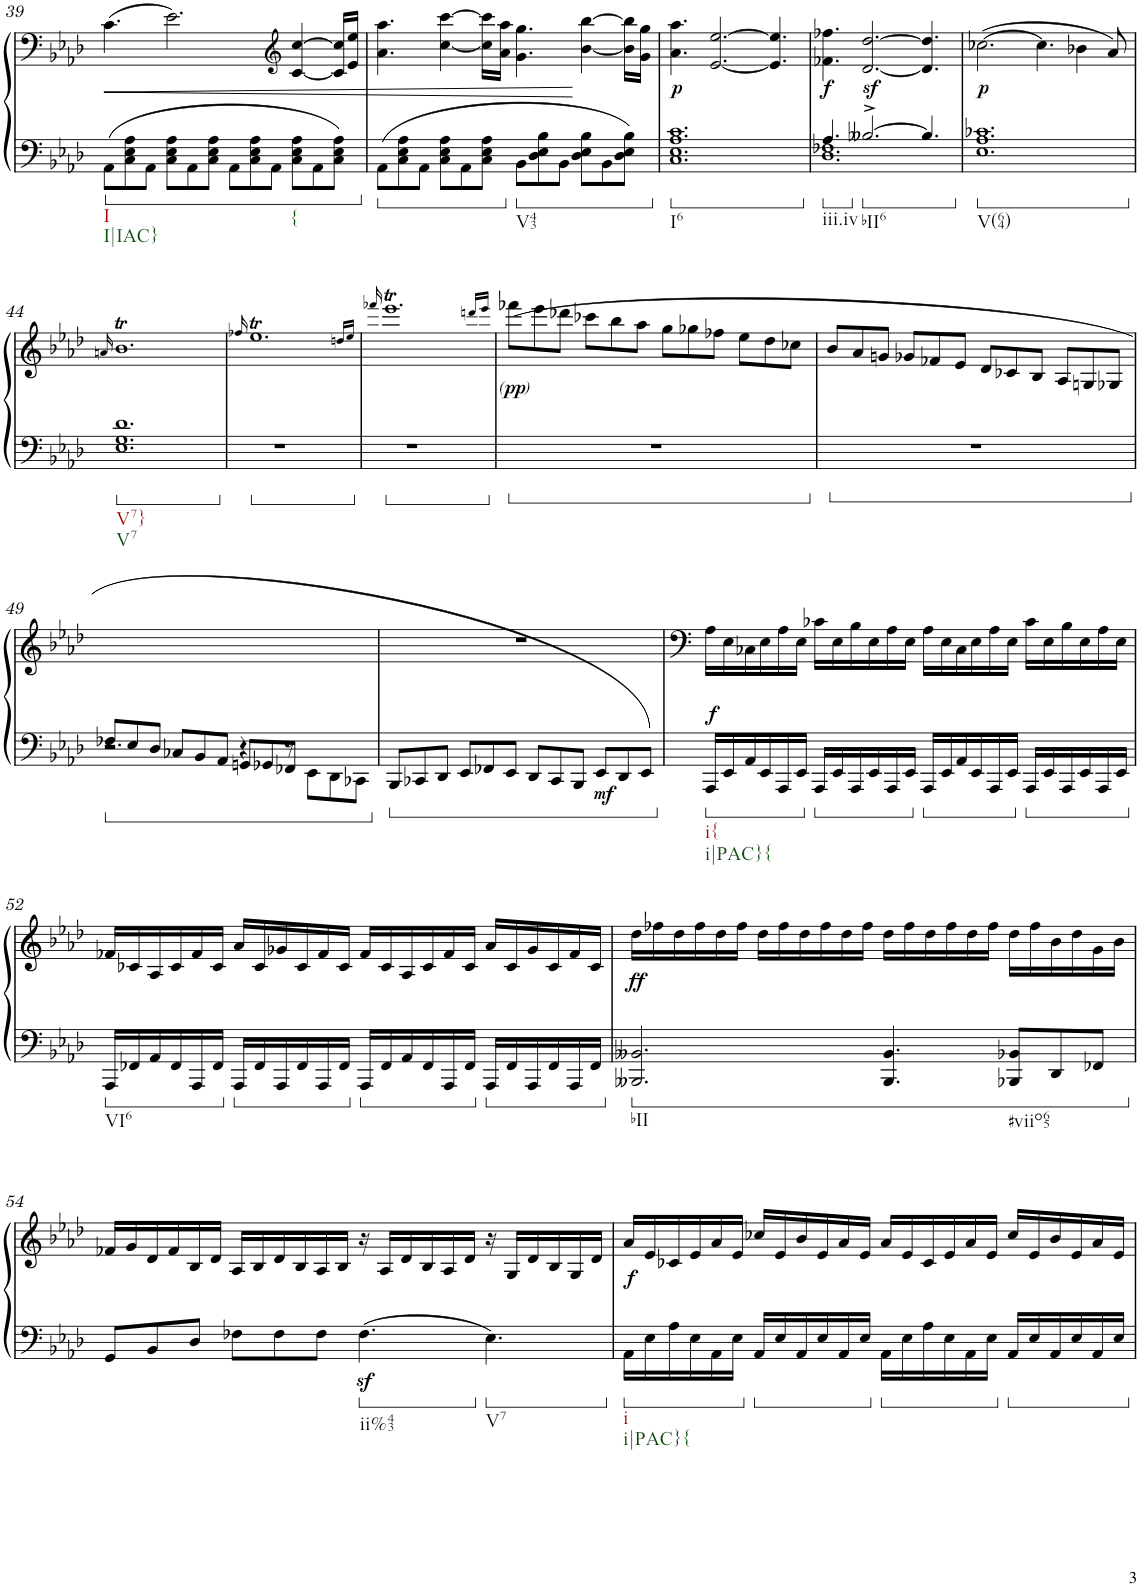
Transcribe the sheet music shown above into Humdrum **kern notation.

**kern	**kern	**dynam
*part1	*part1	*part1
*staff2	*staff1	*staff1/2
*I"Piano	*	*
*I'Pno.	*	*
!!LO:PB:g=z
*clefG2	*clefF4	*
*k[b-e-a-d-]	*k[b-e-a-d-]	*
*M12/8	*M12/8	*
=39	=39	=39
!LO:TX:b:t=I	!	!
!LO:TX:b:t=I|IAC}	!	!
!	!	!LO:HP:b
8AA-\L	(4.c\	<
8C\ 8E-\ 8A-\	.	.
8AA-\J	.	.
8C\ 8E-\ 8A-\L	2.e-\)	.
8AA-\	.	.
8C\ 8E-\ 8A-\J	.	.
8AA-\L	.	.
8C\ 8E-\ 8A-\	.	.
8AA-\J	.	.
*	*clefG2	*
!LO:TX:b:t={	!	!
8C\ 8E-\ 8A-\L	[4c/ [4cc/	.
8AA-\	.	.
8C\ 8E-\ 8A-\J	16c/] 16cc/]LL	.
.	16e-/ 16ee-/JJ	.
=40	=40	=40
8AA-\L	4.a-\ 4.aa-\	.
8C\ 8E-\ 8A-\	.	.
8AA-\J	.	.
8C\ 8E-\ 8A-\L	[4cc\ [4ccc\	.
8AA-\	.	.
8C\ 8E-\ 8A-\J	16cc\] 16ccc\]LL	.
.	16a-\ 16aa-\JJ	.
!LO:TX:b:t=V43	!	!
8BB-\L	4.g\ 4.gg\	.
8D-\ 8E-\ 8B-\	.	.
8BB-\J	.	.
8D-\ 8E-\ 8B-\L	[4b-\ [4bb-\	[
8BB-\	.	.
8D-\ 8E-\ 8B-\J	16b-\] 16bb-\]LL	.
.	16g\ 16gg\JJ	.
=41	=41	=41
!LO:TX:b:t=I6	!	!
!	!	!LO:DY:b
1.C 1.E- 1.A- 1.c	4.a-\ 4.aa-\	p
.	[2.e-/ [2.ee-/	.
.	4.e-/] 4.ee-/]	.
=42	=42	=42
*^	*	*
!LO:TX:b:t=iii.iv	!	!	!
!	!	!	!LO:DY:b
4.A-/	1.D- 1.F-X	4.f-X\ 4.ff-X\	f
!LO:TX:b:t=bII6	!	!	!
[2.B--X^/	.	[2.d-/z< [2.dd-/z<	.
4.B--/]	.	4.d-/] 4.dd-/]	.
*v	*v	*	*
=43	=43	=43
!LO:TX:b:t=V(64)	!	!
!	!	!LO:DY:b
1.E- 1.A- 1.c-X	([2.cc-X\	p
.	4.cc-\]	.
.	4b-X\	.
.	8a-/)	.
!!LO:LB:g=z
=44	=44	=44
.	16qan/	.
!LO:TX:b:t=V7}	!	!
!LO:TX:b:t=V7	!	!
1.E- 1.G 1.d-	1.b-T	.
=45	=45	=45
.	16qff-X/	.
1.r	1.ee-T	.
.	16qddn/LL	.
.	16qee-/JJ	.
=46	=46	=46
.	16qfff-X/	.
1.r	1.eee-T	.
.	16qdddn/LL	.
.	16qeee-/JJ	.
=47	=47	=47
!	!	!LO:DY:b
!	!	!LO:DY:n=1:b
!	!	!LO:DY:n=2:b
1.r	(8fff-X\L	other-dynamics pp other-dynamics
.	8eee-\	.
.	8ddd-X\J	.
.	8ccc-X\L	.
.	8bb-\	.
.	8aa-\J	.
.	8gg\L	.
.	8gg-X\	.
.	8ff-X\J	.
.	8ee-\L	.
.	8dd-\	.
.	8cc-X\J	.
=48	=48	=48
1.r	8b-/L	.
.	8a-/	.
.	8gn/J	.
.	8g-X/L	.
.	8f-X/	.
.	8e-/J	.
.	8d-/L	.
.	8c-X/	.
.	8B-/J	.
.	8A-/L	.
.	8Gn/	.
.	8G-X/J	.
!!LO:LB:g=z
=49	=49	=49
*^	*	*
8F-X/L	2.r	8ryy	.
8E-/	.	.	.
8D-/J	.	.	.
8C-X/L	.	.	.
8BB-/	.	.	.
8AA-/J	.	.	.
8GGn/L	4r	.	.
8GG-X/	.	.	.
8FF-X/J	8r	.	.
4.ryy	8EE-\L	4ryy	.
.	8DD-\	.	.
.	8CC-X\J	8ryy	.
*v	*v	*	*
=50	=50	=50
8BBB-/L	1.r	.
8CC-X/	.	.
8DD-/J	.	.
8EE-/L	.	.
8FF-X/	.	.
8EE-/J	.	.
8DD-/L	.	.
8CC-/	.	.
8BBB-/J	.	.
!	!	!LO:DY:b=2
8EE-/L	.	mf
8DD-/	.	.
8EE-/J)	.	.
=51	=51	=51
!LO:TX:b:t=i{	!	!
!LO:TX:b:t=i|PAC}{	!	!
!	!	!LO:DY:a=2
16AAA-/LL	16A-\LL	f
16EE-/	16E-\	.
16AA-/	16C-X\	.
16EE-/	16E-\	.
16AAA-/	16A-\	.
16EE-/JJ	16E-\JJ	.
16AAA-/LL	16c-X\LL	.
16EE-/	16E-\	.
16AAA-/	16B-\	.
16EE-/	16E-\	.
16AAA-/	16A-\	.
16EE-/JJ	16E-\JJ	.
16AAA-/LL	16A-\LL	.
16EE-/	16E-\	.
16AA-/	16C-\	.
16EE-/	16E-\	.
16AAA-/	16A-\	.
16EE-/JJ	16E-\JJ	.
16AAA-/LL	16c-\LL	.
16EE-/	16E-\	.
16AAA-/	16B-\	.
16EE-/	16E-\	.
16AAA-/	16A-\	.
16EE-/JJ	16E-\JJ	.
!!LO:LB:g=z
=52	=52	=52
!LO:TX:b:t=VI6	!	!
16AAA-/LL	16f-X/LL	.
16FF-X/	16c-X/	.
16AA-/	16A-/	.
16FF-/	16c-/	.
16AAA-/	16f-/	.
16FF-/JJ	16c-/JJ	.
16AAA-/LL	16a-/LL	.
16FF-/	16c-/	.
16AAA-/	16g-X/	.
16FF-/	16c-/	.
16AAA-/	16f-/	.
16FF-/JJ	16c-/JJ	.
16AAA-/LL	16f-/LL	.
16FF-/	16c-/	.
16AA-/	16A-/	.
16FF-/	16c-/	.
16AAA-/	16f-/	.
16FF-/JJ	16c-/JJ	.
16AAA-/LL	16a-/LL	.
16FF-/	16c-/	.
16AAA-/	16g-/	.
16FF-/	16c-/	.
16AAA-/	16f-/	.
16FF-/JJ	16c-/JJ	.
=53	=53	=53
!LO:TX:b:t=bII	!	!
!	!	!LO:DY:b
2.BBB--X/ 2.BB--X/	16dd-\LL	ff
.	16ff-X\	.
.	16dd-\	.
.	16ff-\	.
.	16dd-\	.
.	16ff-\JJ	.
.	16dd-\LL	.
.	16ff-\	.
.	16dd-\	.
.	16ff-\	.
.	16dd-\	.
.	16ff-\JJ	.
4.BBB--/ 4.BB--/	16dd-\LL	.
.	16ff-\	.
.	16dd-\	.
.	16ff-\	.
.	16dd-\	.
.	16ff-\JJ	.
!LO:TX:b:t=#viio65	!	!
8BBB-X/ 8BB-X/L	16dd-\LL	.
.	16ff-\	.
8DD-/	16b-\	.
.	16dd-\	.
8FF-X/J	16g\	.
.	16b-\JJ	.
!!LO:LB:g=z
=54	=54	=54
8GG/L	16f-X/LL	.
.	16g/	.
8BB-/	16d-/	.
.	16f-/	.
8D-/J	16B-/	.
.	16d-/JJ	.
8F-X\L	16A-/LL	.
.	16B-/	.
8F-\	16d-/	.
.	16B-/	.
8F-\J	16A-/	.
.	16B-/JJ	.
!LO:TX:b:t=ii%43	!	!
4.F-z<\	16r	.
.	16A-/LL	.
.	16d-/	.
.	16B-/	.
.	16A-/	.
.	16d-/JJ	.
!LO:TX:b:t=V7	!	!
4.E-\	16r	.
.	16G/LL	.
.	16d-/	.
.	16B-/	.
.	16G/	.
.	16d-/JJ	.
=55	=55	=55
!LO:TX:b:t=i	!	!
!LO:TX:b:t=i|PAC}{	!	!
!	!	!LO:DY:b
16AA-\LL	16a-/LL	f
16E-\	16e-/	.
16A-\	16c-X/	.
16E-\	16e-/	.
16AA-\	16a-/	.
16E-\JJ	16e-/JJ	.
16AA-/LL	16cc-X/LL	.
16E-/	16e-/	.
16AA-/	16b-/	.
16E-/	16e-/	.
16AA-/	16a-/	.
16E-/JJ	16e-/JJ	.
16AA-\LL	16a-/LL	.
16E-\	16e-/	.
16A-\	16c-/	.
16E-\	16e-/	.
16AA-\	16a-/	.
16E-\JJ	16e-/JJ	.
16AA-/LL	16cc-/LL	.
16E-/	16e-/	.
16AA-/	16b-/	.
16E-/	16e-/	.
16AA-/	16a-/	.
16E-/JJ	16e-/JJ	.
=	=	=
*-	*-	*-
